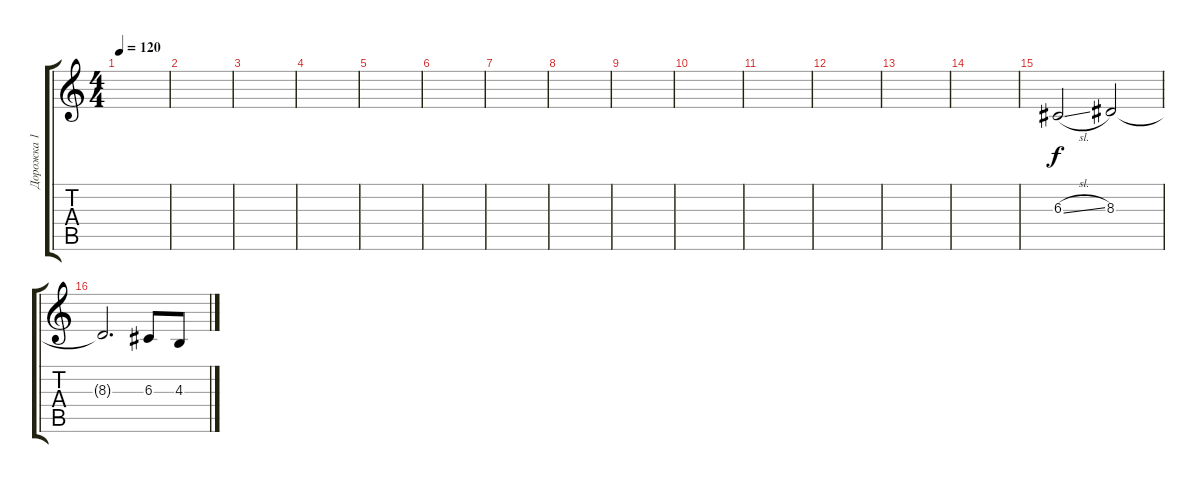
\track ("Дорожка 1" "Дорожка 1") {instrument lead2sawtooth}
\staff {score tabs}
\tuning (E4 B3 G3 D3 A2 E2) {hide}
\ts (4 4)
\tempo 120
\clef g2
\ks c
|
|
|
|
|
|
|
|
|
|
|
|
|
|
6.3{sl}.2 8.3.2 |
8.3{t}.2{d} 6.3.8 4.3.8
